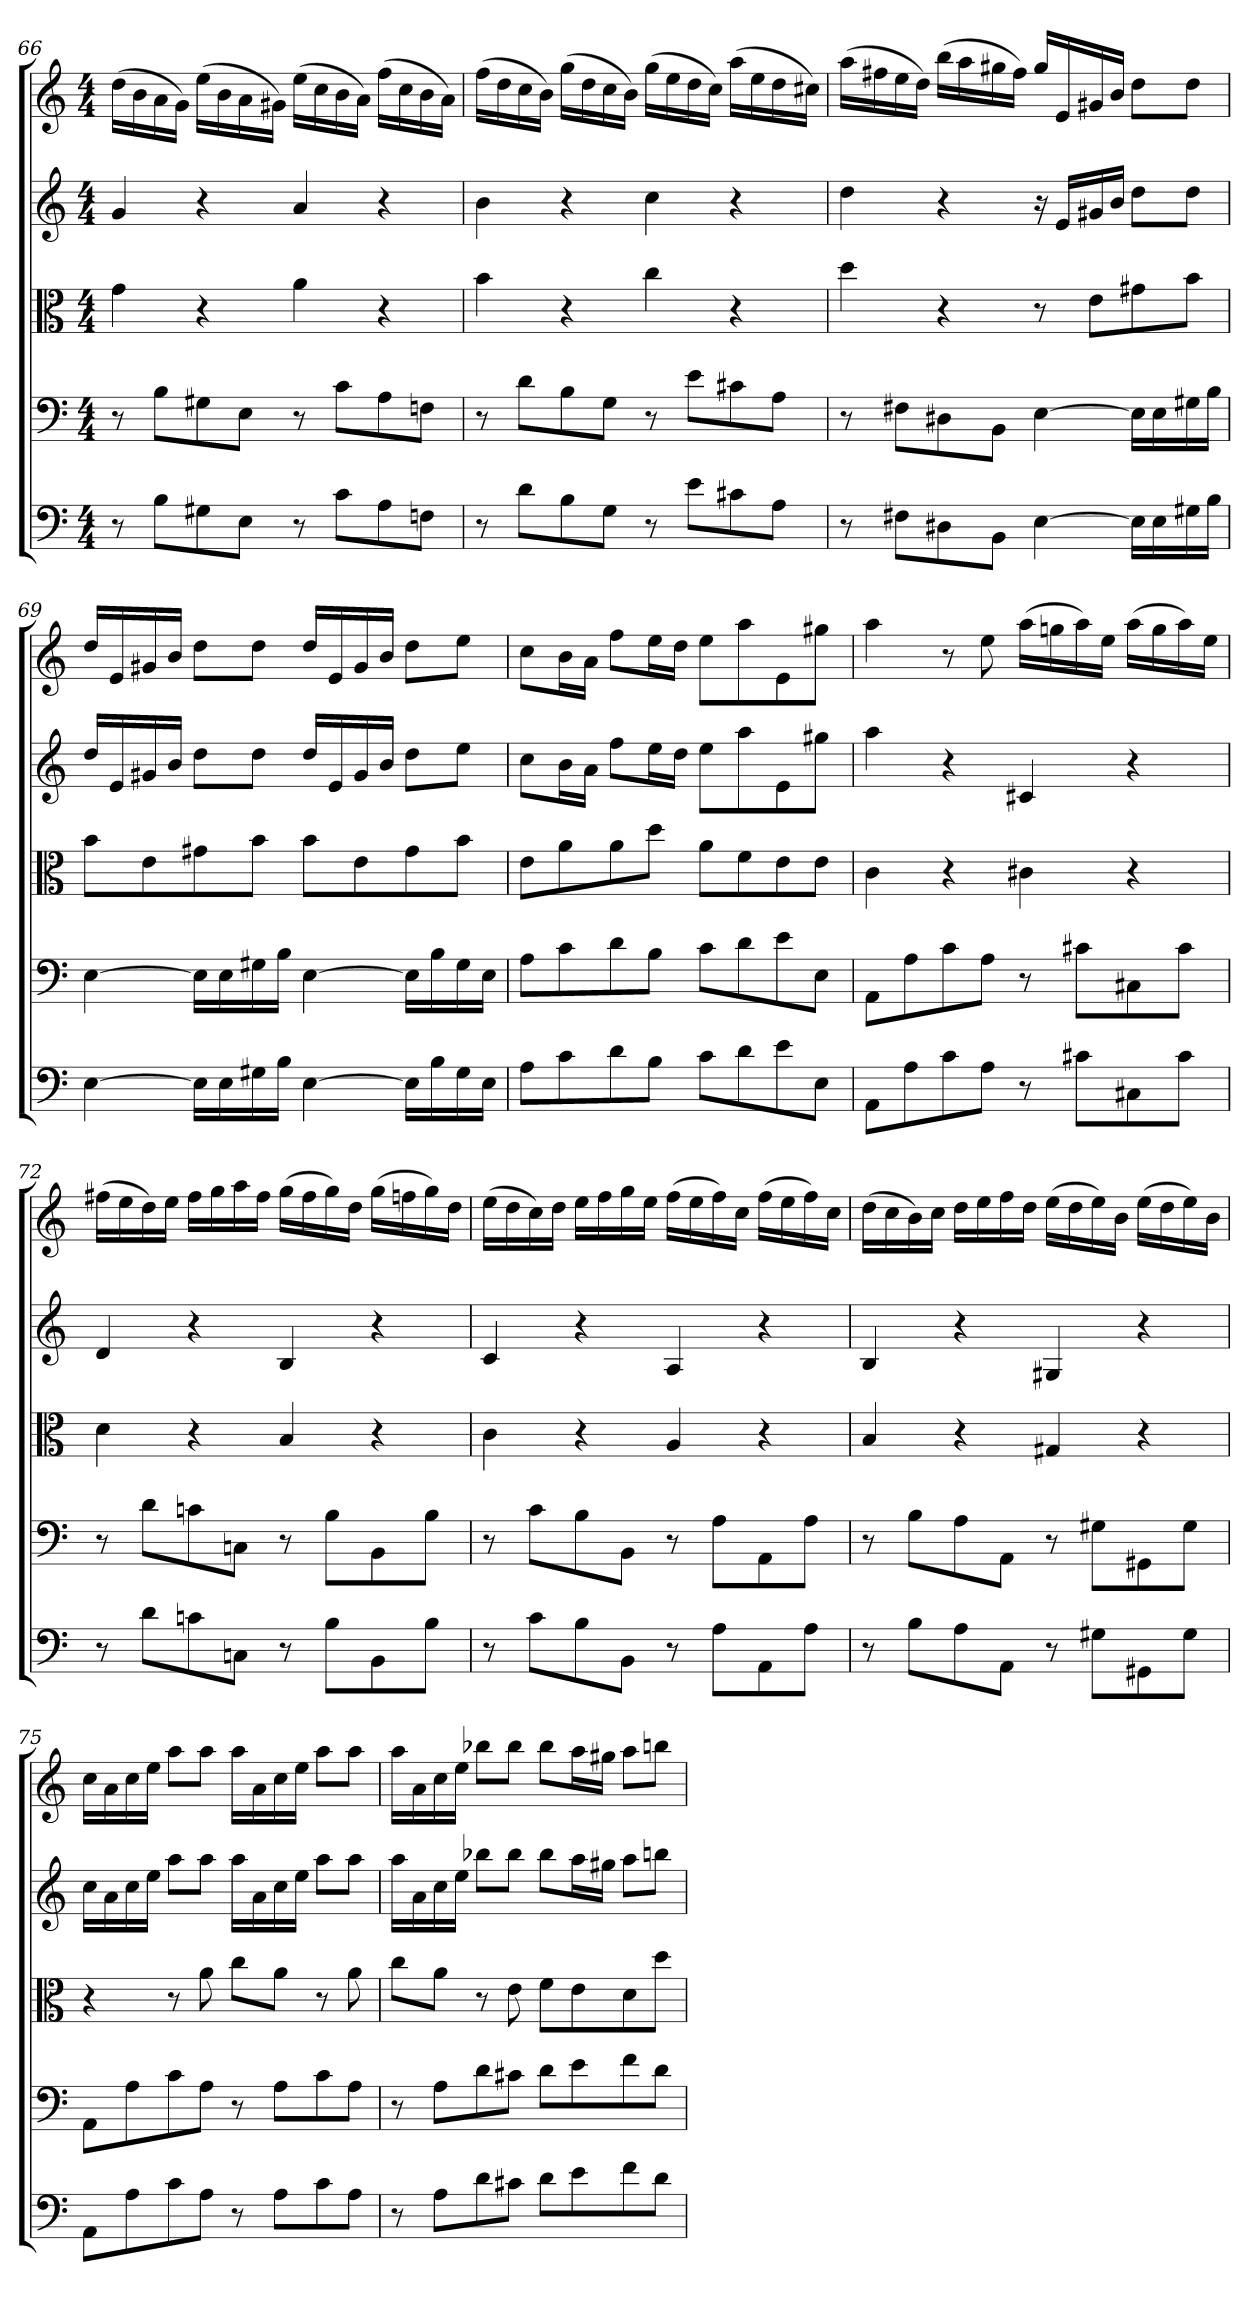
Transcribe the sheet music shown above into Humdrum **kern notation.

**kern	**kern	**kern	**kern	**kern
*part5	*part4	*part3	*part2	*part1
*staff5	*staff4	*staff3	*staff2	*staff1
*clefF4	*clefF4	*clefC3	*clefG2	*clefG2
*k[]	*k[]	*k[]	*k[]	*k[]
*a:	*a:	*a:	*a:	*a:
*M4/4	*M4/4	*M4/4	*M4/4	*M4/4
=66	=66	=66	=66	=66
8r	8r	4g\	4g/	(16dd\LL
.	.	.	.	16b\
8B\L	8B\L	.	.	16a\
.	.	.	.	16g\JJ)
8G#X\	8G#X\	4r	4r	(16ee\LL
.	.	.	.	16b\
8E\J	8E\J	.	.	16a\
.	.	.	.	16g#X\JJ)
8r	8r	4a\	4a/	(16ee\LL
.	.	.	.	16cc\
8c\L	8c\L	.	.	16b\
.	.	.	.	16a\JJ)
8A\	8A\	4r	4r	(16ff\LL
.	.	.	.	16cc\
8Fn\J	8Fn\J	.	.	16b\
.	.	.	.	16a\JJ)
=67	=67	=67	=67	=67
8r	8r	4b\	4b\	(16ff\LL
.	.	.	.	16dd\
8d\L	8d\L	.	.	16cc\
.	.	.	.	16b\JJ)
8B\	8B\	4r	4r	(16gg\LL
.	.	.	.	16dd\
8G\J	8G\J	.	.	16cc\
.	.	.	.	16b\JJ)
8r	8r	4cc\	4cc\	(16gg\LL
.	.	.	.	16ee\
8e\L	8e\L	.	.	16dd\
.	.	.	.	16cc\JJ)
8c#X\	8c#X\	4r	4r	(16aa\LL
.	.	.	.	16ee\
8A\J	8A\J	.	.	16dd\
.	.	.	.	16cc#X\JJ)
=68	=68	=68	=68	=68
8r	8r	4dd\	4dd\	(16aa\LL
.	.	.	.	16ff#X\
8F#X\L	8F#X\L	.	.	16ee\
.	.	.	.	16dd\JJ)
8D#X\	8D#X\	4r	4r	(16bb\LL
.	.	.	.	16aa\
8BB\J	8BB\J	.	.	16gg#X\
.	.	.	.	16ff#\JJ)
[4E\	[4E\	8r	16r	16gg#/LL
.	.	.	16e/LL	16e/
.	.	8e\L	16g#X/	16g#X/
.	.	.	16b/JJ	16b/JJ
16E\LL]	16E\LL]	8g#X\	8dd\L	8dd\L
16E\	16E\	.	.	.
16G#X\	16G#X\	8b\J	8dd\J	8dd\J
16B\JJ	16B\JJ	.	.	.
=69	=69	=69	=69	=69
[4E\	[4E\	8b\L	16dd/LL	16dd/LL
.	.	.	16e/	16e/
.	.	8e\	16g#X/	16g#X/
.	.	.	16b/JJ	16b/JJ
16E\LL]	16E\LL]	8g#X\	8dd\L	8dd\L
16E\	16E\	.	.	.
16G#X\	16G#X\	8b\J	8dd\J	8dd\J
16B\JJ	16B\JJ	.	.	.
[4E\	[4E\	8b\L	16dd/LL	16dd/LL
.	.	.	16e/	16e/
.	.	8e\	16g#/	16g#/
.	.	.	16b/JJ	16b/JJ
16E\LL]	16E\LL]	8g#\	8dd\L	8dd\L
16B\	16B\	.	.	.
16G#\	16G#\	8b\J	8ee\J	8ee\J
16E\JJ	16E\JJ	.	.	.
=70	=70	=70	=70	=70
8A\L	8A\L	8e\L	8cc\L	8cc\L
8c\	8c\	8a\	16b\L	16b\L
.	.	.	16a\JJ	16a\JJ
8d\	8d\	8a\	8ff\L	8ff\L
8B\J	8B\J	8dd\J	16ee\L	16ee\L
.	.	.	16dd\JJ	16dd\JJ
8c\L	8c\L	8a\L	8ee\L	8ee\L
8d\	8d\	8f\	8aa\	8aa\
8e\	8e\	8e\	8e\	8e\
8E\J	8E\J	8e\J	8gg#X\J	8gg#X\J
=71	=71	=71	=71	=71
8AA\L	8AA\L	4c\	4aa\	4aa\
8A\	8A\	.	.	.
8c\	8c\	4r	4r	8r
8A\J	8A\J	.	.	8ee\
8r	8r	4c#X\	4c#X/	(16aa\LL
.	.	.	.	16ggn\
8c#X\L	8c#X\L	.	.	16aa\)
.	.	.	.	16ee\JJ
8C#X\	8C#X\	4r	4r	(16aa\LL
.	.	.	.	16gg\
8c#\J	8c#\J	.	.	16aa\)
.	.	.	.	16ee\JJ
=72	=72	=72	=72	=72
8r	8r	4d\	4d/	(16ff#X\LL
.	.	.	.	16ee\
8d\L	8d\L	.	.	16dd\)
.	.	.	.	16ee\JJ
8cn\	8cn\	4r	4r	16ff#\LL
.	.	.	.	16gg\
8Cn\J	8Cn\J	.	.	16aa\
.	.	.	.	16ff#\JJ
8r	8r	4B/	4B/	(16gg\LL
.	.	.	.	16ff#\
8B\L	8B\L	.	.	16gg\)
.	.	.	.	16dd\JJ
8BB\	8BB\	4r	4r	(16gg\LL
.	.	.	.	16ffn\
8B\J	8B\J	.	.	16gg\)
.	.	.	.	16dd\JJ
=73	=73	=73	=73	=73
8r	8r	4c\	4c/	(16ee\LL
.	.	.	.	16dd\
8c\L	8c\L	.	.	16cc\)
.	.	.	.	16dd\JJ
8B\	8B\	4r	4r	16ee\LL
.	.	.	.	16ff\
8BB\J	8BB\J	.	.	16gg\
.	.	.	.	16ee\JJ
8r	8r	4A/	4A/	(16ff\LL
.	.	.	.	16ee\
8A\L	8A\L	.	.	16ff\)
.	.	.	.	16cc\JJ
8AA\	8AA\	4r	4r	(16ff\LL
.	.	.	.	16ee\
8A\J	8A\J	.	.	16ff\)
.	.	.	.	16cc\JJ
=74	=74	=74	=74	=74
8r	8r	4B/	4B/	(16dd\LL
.	.	.	.	16cc\
8B\L	8B\L	.	.	16b\)
.	.	.	.	16cc\JJ
8A\	8A\	4r	4r	16dd\LL
.	.	.	.	16ee\
8AA\J	8AA\J	.	.	16ff\
.	.	.	.	16dd\JJ
8r	8r	4G#X/	4G#X/	(16ee\LL
.	.	.	.	16dd\
8G#X\L	8G#X\L	.	.	16ee\)
.	.	.	.	16b\JJ
8GG#X\	8GG#X\	4r	4r	(16ee\LL
.	.	.	.	16dd\
8G#\J	8G#\J	.	.	16ee\)
.	.	.	.	16b\JJ
=75	=75	=75	=75	=75
8AA\L	8AA\L	4r	16cc\LL	16cc\LL
.	.	.	16a\	16a\
8A\	8A\	.	16cc\	16cc\
.	.	.	16ee\JJ	16ee\JJ
8c\	8c\	8r	8aa\L	8aa\L
8A\J	8A\J	8a\	8aa\J	8aa\J
8r	8r	8cc\L	16aa\LL	16aa\LL
.	.	.	16a\	16a\
8A\L	8A\L	8a\J	16cc\	16cc\
.	.	.	16ee\JJ	16ee\JJ
8c\	8c\	8r	8aa\L	8aa\L
8A\J	8A\J	8a\	8aa\J	8aa\J
=76	=76	=76	=76	=76
8r	8r	8cc\L	16aa\LL	16aa\LL
.	.	.	16a\	16a\
8A\L	8A\L	8a\J	16cc\	16cc\
.	.	.	16ee\JJ	16ee\JJ
8d\	8d\	8r	8bb-X\L	8bb-X\L
8c#X\J	8c#X\J	8e\	8bb-\J	8bb-\J
8d\L	8d\L	8f\L	8bb-\L	8bb-\L
8e\	8e\	8e\	16aa\L	16aa\L
.	.	.	16gg#X\JJ	16gg#X\JJ
8f\	8f\	8d\	8aa\L	8aa\L
8d\J	8d\J	8dd\J	8bbn\J	8bbn\J
=	=	=	=	=
*-	*-	*-	*-	*-
